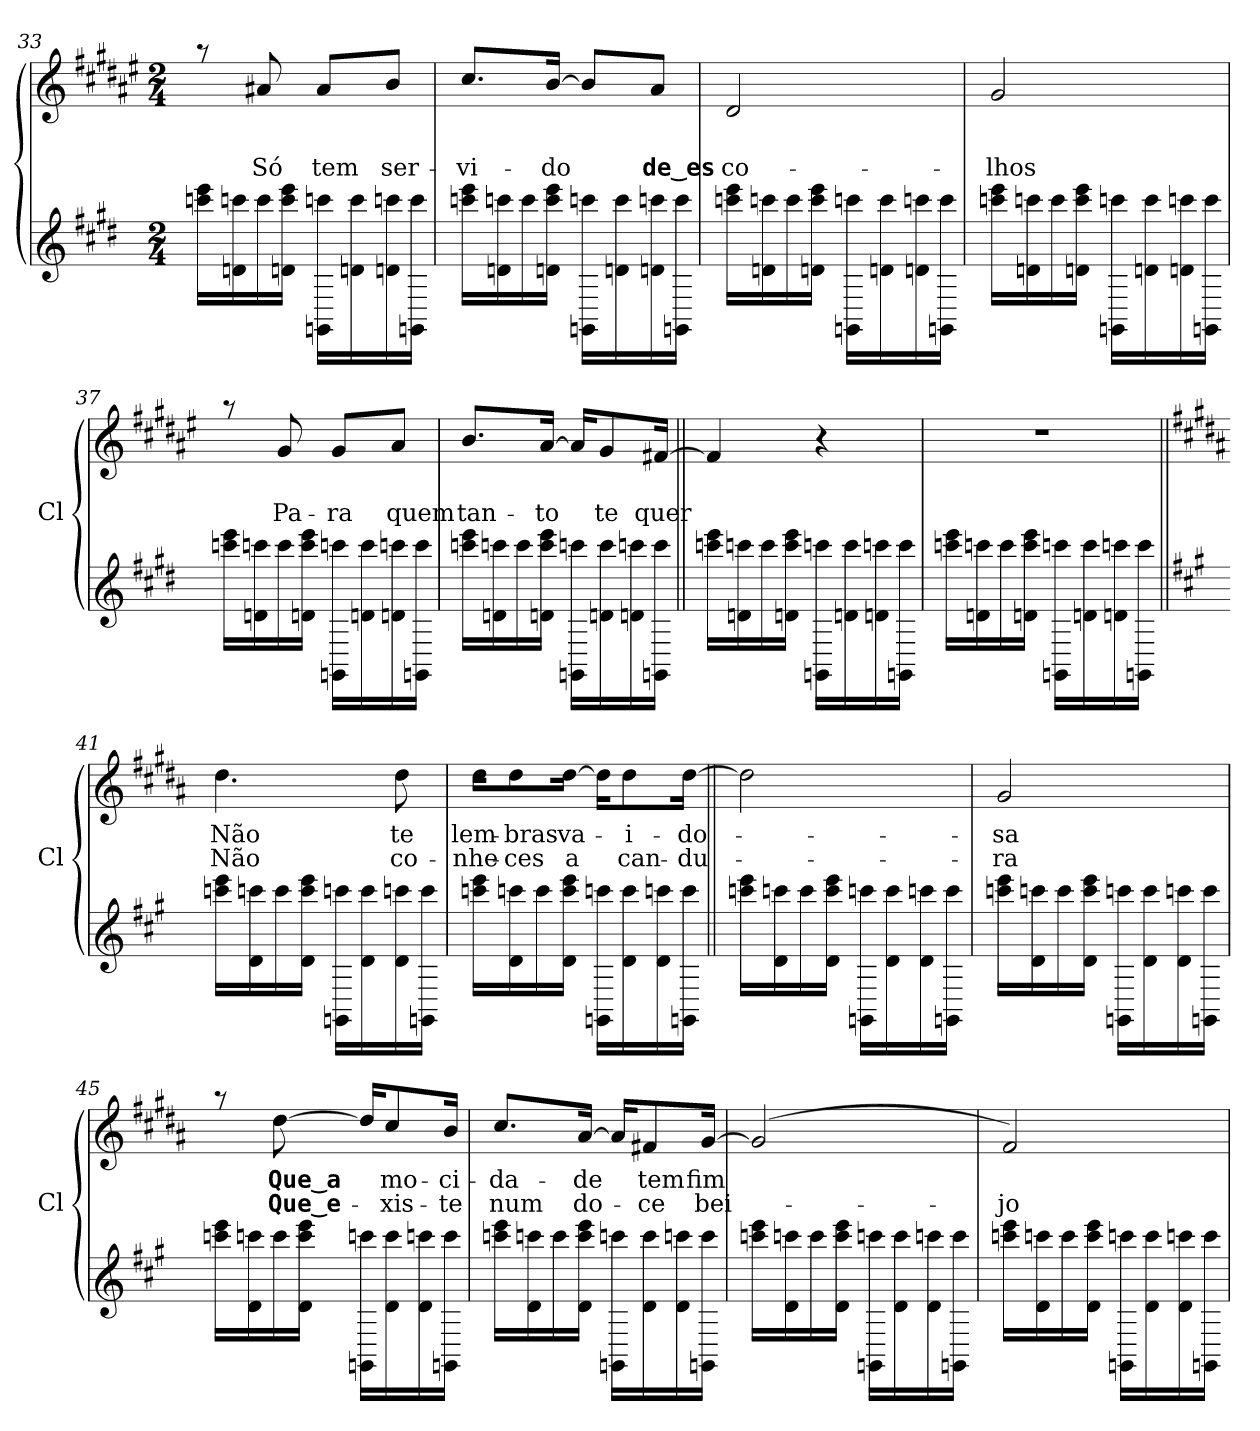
**kern	**kern	**text	**text
*part2	*part1	*part1	*part1
*staff2	*staff1	*staff1	*staff1
*	*I'Cl	*	*
!!LO:LB:g=z
*clefG2	*clefG2	*	*
*	*ITrd1c2	*	*
*k[f#c#g#d#]	*k[f#c#g#d#]	*	*
*E:	*E:	*	*
*M2/4	*M2/4	*	*
=33	=33	=33	=33
*	*^	*	*
16cccn\ 16eee\LL	8raa	2ryy	.	.
16dn\ 16cccn\	.	.	.	.
!	!	!	!	!LO:LY:b
16ccc\	8g#X/	.	.	Só
16dn\ 16ccc\ 16eee\JJ	.	.	.	.
!	!	!	!	!LO:LY:b
16GGn\ 16cccn\LL	8g#/L	.	.	tem
16dn\ 16ccc\	.	.	.	.
!	!	!	!	!LO:LY:b
16dn\ 16cccn\	8a/J	.	.	ser-
16GGn\ 16ccc\JJ	.	.	.	.
=34	=34	=34	=34	=34
!	!	!	!	!LO:LY:b
16cccn\ 16eee\LL	8.b/L	2ryy	.	-vi-
16dn\ 16cccn\	.	.	.	.
16ccc\	.	.	.	.
!	!	!	!	!LO:LY:b
16dn\ 16ccc\ 16eee\JJ	[>16a/Jk	.	.	-do
16GGn\ 16cccn\LL	8a/L]	.	.	.
16dn\ 16ccc\	.	.	.	.
!	!	!	!	!LO:LY:b
16dn\ 16cccn\	8g#/J	.	.	de‿es-
16GGn\ 16ccc\JJ	.	.	.	.
=35	=35	=35	=35	=35
!	!	!	!	!LO:LY:b
16cccn\ 16eee\LL	2c#/	2ryy	.	-co-
16dn\ 16cccn\	.	.	.	.
16ccc\	.	.	.	.
16dn\ 16ccc\ 16eee\JJ	.	.	.	.
16GGn\ 16cccn\LL	.	.	.	.
16dn\ 16ccc\	.	.	.	.
16dn\ 16cccn\	.	.	.	.
16GGn\ 16ccc\JJ	.	.	.	.
=36	=36	=36	=36	=36
!	!	!	!	!LO:LY:b
16cccn\ 16eee\LL	2f#/	4ryy	.	-lhos
16dn\ 16cccn\	.	.	.	.
16ccc\	.	.	.	.
16dn\ 16ccc\ 16eee\JJ	.	.	.	.
16GGn\ 16cccn\LL	.	4ryy	.	.
16dn\ 16ccc\	.	.	.	.
16dn\ 16cccn\	.	.	.	.
16GGn\ 16ccc\JJ	.	.	.	.
=37	=37	=37	=37	=37
16cccn\ 16eee\LL	8raa	4ryy	.	.
16dn\ 16cccn\	.	.	.	.
!	!	!	!	!LO:LY:b
16ccc\	8f#/	.	.	Pa-
16dn\ 16ccc\ 16eee\JJ	.	.	.	.
!	!	!	!	!LO:LY:b
16GGn\ 16cccn\LL	8f#/L	4ryy	.	-ra
16dn\ 16ccc\	.	.	.	.
!	!	!	!	!LO:LY:b
16dn\ 16cccn\	8g#/J	.	.	quem
16GGn\ 16ccc\JJ	.	.	.	.
!!LO:LB:g=z	!!
=38	=38	=38	=38	=38
!	!	!	!	!LO:LY:b
16cccn\ 16eee\LL	8.a/L	2ryy	.	tan-
16dn\ 16cccn\	.	.	.	.
16ccc\	.	.	.	.
!	!	!	!	!LO:LY:b
16dn\ 16ccc\ 16eee\JJ	[>16g#/Jk	.	.	-to
16GGn\ 16cccn\LL	16g#/KL]	.	.	.
!	!	!	!	!LO:LY:b
16dn\ 16ccc\	8f#/	.	.	te
16dn\ 16cccn\	.	.	.	.
!	!	!	!	!LO:LY:b
16GGn\ 16ccc\JJ	[>16en/Jk	.	.	quer
=39||	=39||	=39||	=39||	=39||
16cccn\ 16eee\LL	4en/]	4ryy	.	.
16dn\ 16cccn\	.	.	.	.
16ccc\	.	.	.	.
16dn\ 16ccc\ 16eee\JJ	.	.	.	.
16GGn\ 16cccn\LL	4r	4ryy	.	.
16dn\ 16ccc\	.	.	.	.
16dn\ 16cccn\	.	.	.	.
16GGn\ 16ccc\JJ	.	.	.	.
=40	=40	=40	=40	=40
16cccn\ 16eee\LL	2r	4ryy	.	.
16dn\ 16cccn\	.	.	.	.
16ccc\	.	.	.	.
16dn\ 16ccc\ 16eee\JJ	.	.	.	.
16GGn\ 16cccn\LL	.	4ryy	.	.
16dn\ 16ccc\	.	.	.	.
16dn\ 16cccn\	.	.	.	.
16GGn\ 16ccc\JJ	.	.	.	.
=41||	=41||	=41||	=41||	=41||
*k[f#c#g#]	*k[f#c#g#]	*	*	*
*A:	*A:	*	*	*
!	!	!	!LO:LY:b	!LO:LY:b
16cccn\ 16eee\LL	4.cc#\	2ryy	Não	Não
16d\ 16cccn\	.	.	.	.
16ccc\	.	.	.	.
16d\ 16ccc\ 16eee\JJ	.	.	.	.
16GGn\ 16cccn\LL	.	.	.	.
16d\ 16ccc\	.	.	.	.
!	!	!	!LO:LY:b	!LO:LY:b
16d\ 16cccn\	8cc#\	.	te	co-
16GGn\ 16ccc\JJ	.	.	.	.
=42	=42	=42	=42	=42
!	!	!	!LO:LY:b	!LO:LY:b
16cccn\ 16eee\LL	16cc#\KL	2ryy	lem-	-nhe-
!	!	!	!LO:LY:b	!LO:LY:b
16d\ 16cccn\	8cc#\	.	-bras	-ces
16ccc\	.	.	.	.
!	!	!	!LO:LY:b	!LO:LY:b
16d\ 16ccc\ 16eee\JJ	[<16cc#\Jk	.	va-	a
16GGn\ 16cccn\LL	16cc#\KL]	.	.	.
!	!	!	!LO:LY:b	!LO:LY:b
16d\ 16ccc\	8cc#\	.	-i-	can-
16d\ 16cccn\	.	.	.	.
!	!	!	!LO:LY:b	!LO:LY:b
16GGn\ 16ccc\JJ	[<16cc#\Jk	.	-do-	-du-
!!LO:PB:g=z	!!
=43||	=43||	=43||	=43||	=43||
16cccn\ 16eee\LL	2cc#\]	2ryy	.	.
16d\ 16cccn\	.	.	.	.
16ccc\	.	.	.	.
16d\ 16ccc\ 16eee\JJ	.	.	.	.
16GGn\ 16cccn\LL	.	.	.	.
16d\ 16ccc\	.	.	.	.
16d\ 16cccn\	.	.	.	.
16GGn\ 16ccc\JJ	.	.	.	.
=44	=44	=44	=44	=44
!	!	!	!LO:LY:b	!LO:LY:b
16cccn\ 16eee\LL	2f#/	2ryy	-sa	-ra
16d\ 16cccn\	.	.	.	.
16ccc\	.	.	.	.
16d\ 16ccc\ 16eee\JJ	.	.	.	.
16GGn\ 16cccn\LL	.	.	.	.
16d\ 16ccc\	.	.	.	.
16d\ 16cccn\	.	.	.	.
16GGn\ 16ccc\JJ	.	.	.	.
=45	=45	=45	=45	=45
16cccn\ 16eee\LL	8raa	2ryy	.	.
16d\ 16cccn\	.	.	.	.
!	!	!	!LO:LY:b	!LO:LY:b
16ccc\	[<8cc#\	.	Que‿a	Que‿e-
16d\ 16ccc\ 16eee\JJ	.	.	.	.
16GGn\ 16cccn\LL	16cc#/KL]	.	.	.
!	!	!	!LO:LY:b	!LO:LY:b
16d\ 16ccc\	8b/	.	mo-	-xis-
16d\ 16cccn\	.	.	.	.
!	!	!	!LO:LY:b	!LO:LY:b
16GGn\ 16ccc\JJ	16a/Jk	.	-ci-	-te
=46	=46	=46	=46	=46
!	!	!	!LO:LY:b	!LO:LY:b
16cccn\ 16eee\LL	8.b/L	2ryy	-da-	num
16d\ 16cccn\	.	.	.	.
16ccc\	.	.	.	.
!	!	!	!LO:LY:b	!LO:LY:b
16d\ 16ccc\ 16eee\JJ	[>16g#/Jk	.	-de	do-
16GGn\ 16cccn\LL	16g#/KL]	.	.	.
!	!	!	!LO:LY:b	!LO:LY:b
16d\ 16ccc\	8en/	.	tem	-ce
16d\ 16cccn\	.	.	.	.
!	!	!	!LO:LY:b	!LO:LY:b
16GGn\ 16ccc\JJ	[>16f#/Jk	.	fim	bei-
=47	=47	=47	=47	=47
16cccn\ 16eee\LL	(<2f#/]	2ryy	.	.
16d\ 16cccn\	.	.	.	.
16ccc\	.	.	.	.
16d\ 16ccc\ 16eee\JJ	.	.	.	.
16GGn\ 16cccn\LL	.	.	.	.
16d\ 16ccc\	.	.	.	.
16d\ 16cccn\	.	.	.	.
16GGn\ 16ccc\JJ	.	.	.	.
=48	=48	=48	=48	=48
!	!	!	!	!LO:LY:b
16cccn\ 16eee\LL	2e/)	2ryy	.	-jo
16d\ 16cccn\	.	.	.	.
16ccc\	.	.	.	.
16d\ 16ccc\ 16eee\JJ	.	.	.	.
16GGn\ 16cccn\LL	.	.	.	.
16d\ 16ccc\	.	.	.	.
16d\ 16cccn\	.	.	.	.
16GGn\ 16ccc\JJ	.	.	.	.
*	*v	*v	*	*
=	=	=	=
*-	*-	*-	*-
